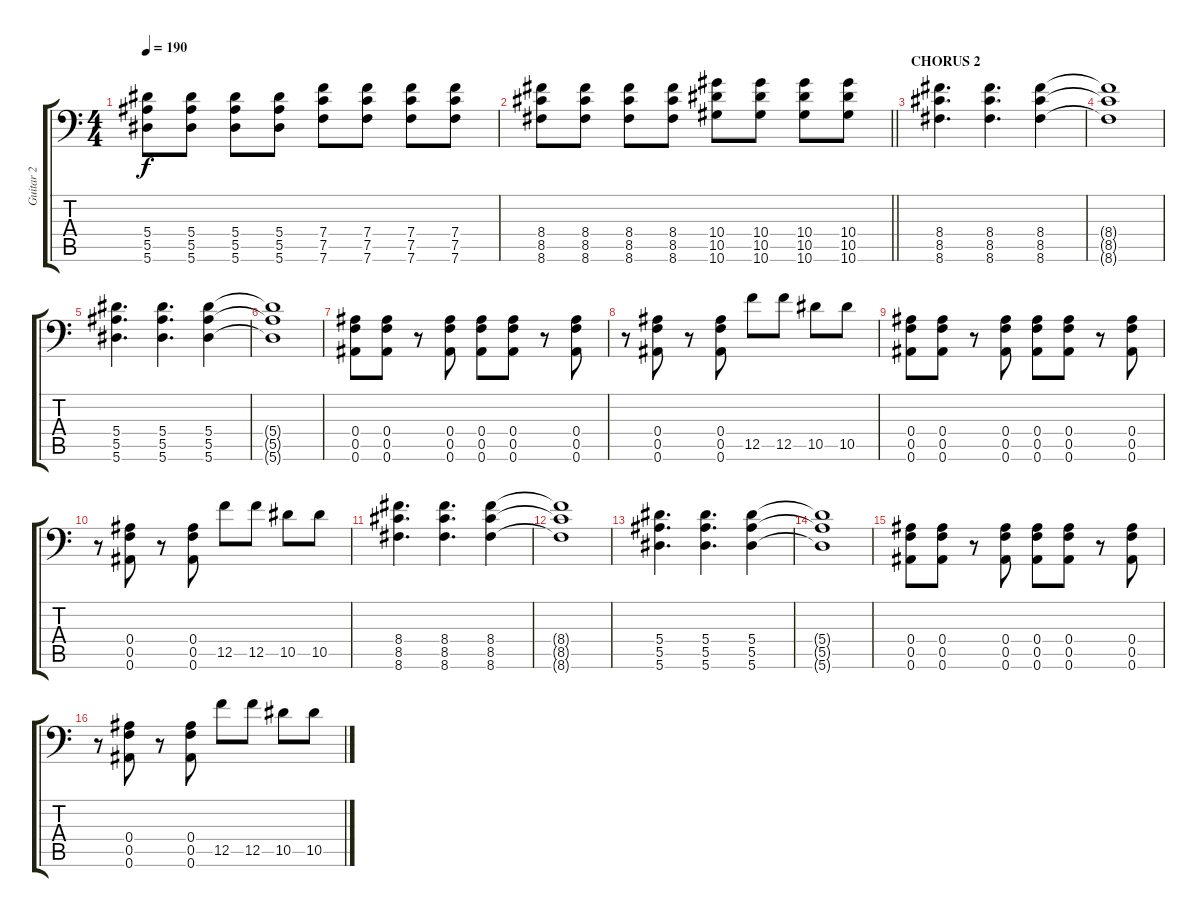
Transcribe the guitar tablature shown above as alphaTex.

\track ("Guitar 2" "Guitar 2") {instrument distortionguitar}
\staff {score tabs}
\tuning (C4 G3 Eb3 Bb2 F2 Bb1) {hide}
\ts (4 4)
\tempo 190
\clef f4
\ks c
(5.4 5.5 5.6).8{dy f} (5.4 5.5 5.6).8 (5.4 5.5 5.6).8 (5.4 5.5 5.6).8 (7.4 7.5 7.6).8 (7.4 7.5 7.6).8 (7.4 7.5 7.6).8 (7.4 7.5 7.6).8 |
\barLineRight lightlight
(8.4 8.5 8.6).8 (8.4 8.5 8.6).8 (8.4 8.5 8.6).8 (8.4 8.5 8.6).8 (10.4 10.5 10.6).8 (10.4 10.5 10.6).8 (10.4 10.5 10.6).8 (10.4 10.5 10.6).8 |
\section ("" "CHORUS 2")
(8.4 8.5 8.6).4{d} (8.4 8.5 8.6).4{d} (8.4 8.5 8.6).4 |
(8.4{t} 8.5{t} 8.6{t}).1 |
(5.4 5.5 5.6).4{d} (5.4 5.5 5.6).4{d} (5.4 5.5 5.6).4 |
(5.4{t} 5.5{t} 5.6{t}).1 |
(0.4 0.5 0.6).8 (0.4 0.5 0.6).8 r.8 (0.4 0.5 0.6).8 (0.4 0.5 0.6).8 (0.4 0.5 0.6).8 r.8 (0.4 0.5 0.6).8 |
r.8 (0.4 0.5 0.6).8 r.8 (0.4 0.5 0.6).8 12.5.8 12.5.8 10.5.8 10.5.8 |
(0.4 0.5 0.6).8 (0.4 0.5 0.6).8 r.8 (0.4 0.5 0.6).8 (0.4 0.5 0.6).8 (0.4 0.5 0.6).8 r.8 (0.4 0.5 0.6).8 |
r.8 (0.4 0.5 0.6).8 r.8 (0.4 0.5 0.6).8 12.5.8 12.5.8 10.5.8 10.5.8 |
(8.4 8.5 8.6).4{d} (8.4 8.5 8.6).4{d} (8.4 8.5 8.6).4 |
(8.4{t} 8.5{t} 8.6{t}).1 |
(5.4 5.5 5.6).4{d} (5.4 5.5 5.6).4{d} (5.4 5.5 5.6).4 |
(5.4{t} 5.5{t} 5.6{t}).1 |
(0.4 0.5 0.6).8 (0.4 0.5 0.6).8 r.8 (0.4 0.5 0.6).8 (0.4 0.5 0.6).8 (0.4 0.5 0.6).8 r.8 (0.4 0.5 0.6).8 |
r.8 (0.4 0.5 0.6).8 r.8 (0.4 0.5 0.6).8 12.5.8 12.5.8 10.5.8 10.5.8
